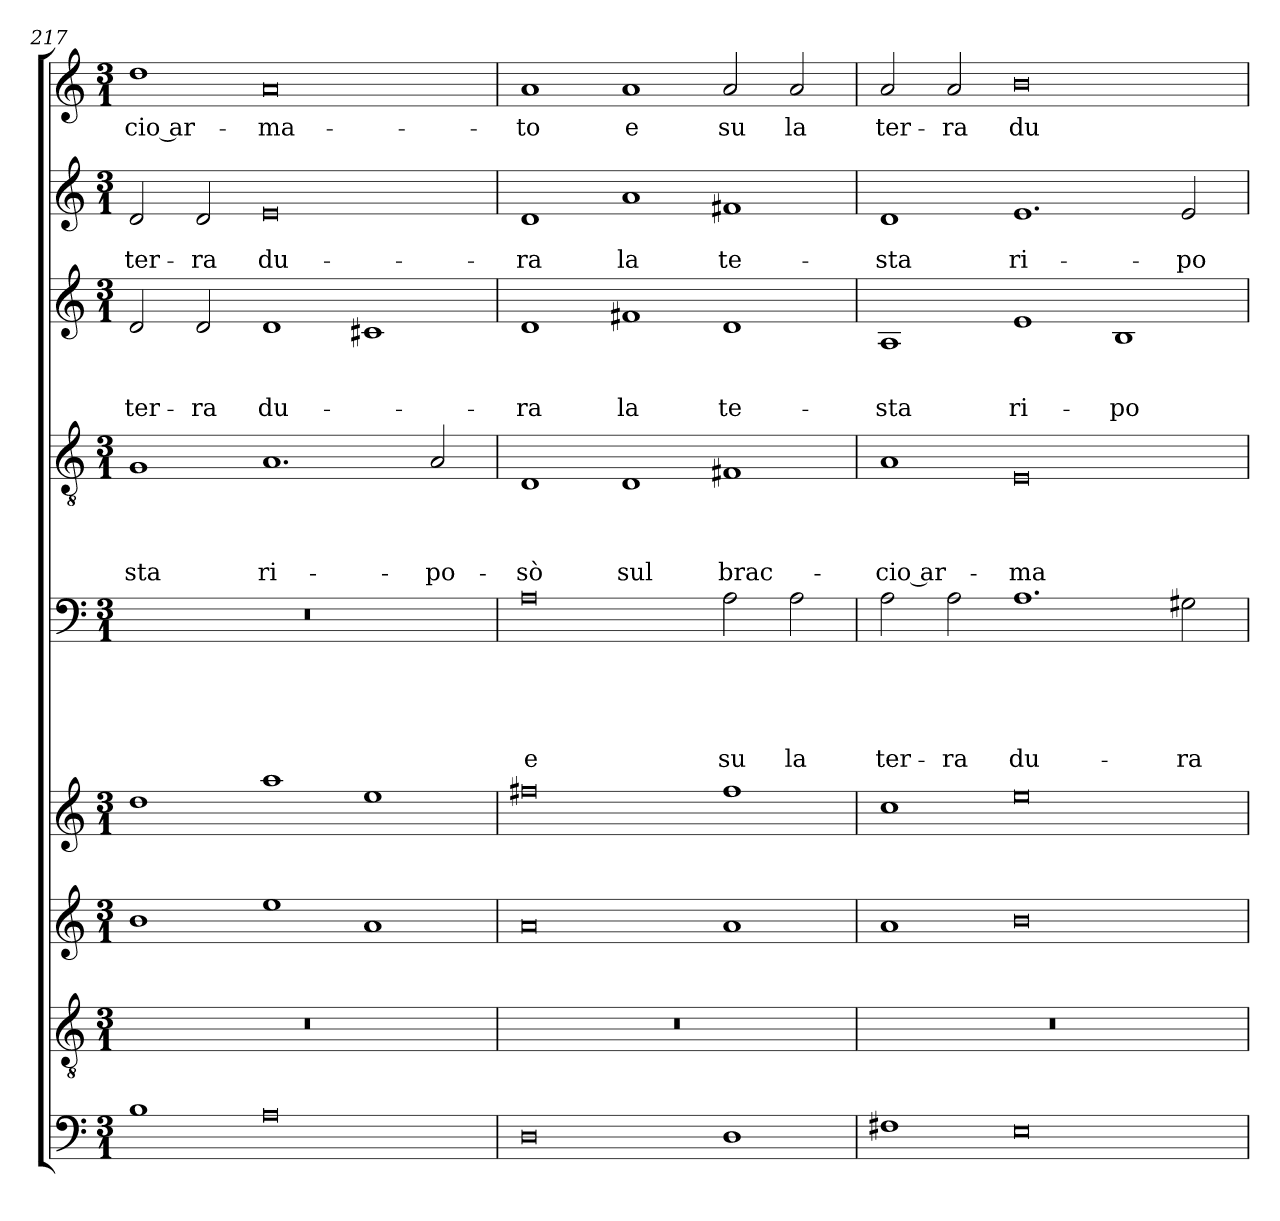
**kern	**kern	**kern	**kern	**kern	**text	**text	**text	**text	**text	**kern	**text	**text	**text	**text	**kern	**text	**text	**text	**kern	**text	**text	**kern	**text
*part9	*part8	*part7	*part6	*part5	*part5	*part5	*part5	*part5	*part5	*part4	*part4	*part4	*part4	*part4	*part3	*part3	*part3	*part3	*part2	*part2	*part2	*part1	*part1
*staff9	*staff8	*staff7	*staff6	*staff5	*staff5	*staff5	*staff5	*staff5	*staff5	*staff4	*staff4	*staff4	*staff4	*staff4	*staff3	*staff3	*staff3	*staff3	*staff2	*staff2	*staff2	*staff1	*staff1
!!LO:LB:g=z
*clefF4	*clefGv2	*clefG2	*clefG2	*clefF4	*	*	*	*	*	*clefGv2	*	*	*	*	*clefG2	*	*	*	*clefG2	*	*	*clefG2	*
*k[]	*k[]	*k[]	*k[]	*k[]	*	*	*	*	*	*k[]	*	*	*	*	*k[]	*	*	*	*k[]	*	*	*k[]	*
*C:	*C:	*C:	*C:	*C:	*	*	*	*	*	*C:	*	*	*	*	*C:	*	*	*	*C:	*	*	*C:	*
*M3/1	*M3/1	*M3/1	*M3/1	*M3/1	*	*	*	*	*	*M3/1	*	*	*	*	*M3/1	*	*	*	*M3/1	*	*	*M3/1	*
=217	=217	=217	=217	=217	=217	=217	=217	=217	=217	=217	=217	=217	=217	=217	=217	=217	=217	=217	=217	=217	=217	=217	=217
!	!	!	!	!	!	!	!	!	!	!	!	!	!	!LO:LY:b	!	!	!	!LO:LY:b	!	!	!LO:LY:b	!	!LO:LY:b
1B	0.r	1b	1dd	0.r	.	.	.	.	.	1G	.	.	.	-sta	2d/	.	.	ter-	2d/	.	ter-	1dd	-cio ar-
!	!	!	!	!	!	!	!	!	!	!	!	!	!	!	!	!	!	!LO:LY:b	!	!	!LO:LY:b	!	!
.	.	.	.	.	.	.	.	.	.	.	.	.	.	.	2d/	.	.	-ra	2d/	.	-ra	.	.
!	!	!	!	!	!	!	!	!	!	!	!	!	!	!LO:LY:b	!	!	!	!LO:LY:b	!	!	!LO:LY:b	!	!LO:LY:b
0A	.	1ee	1aa	.	.	.	.	.	.	1.A	.	.	.	ri-	1d	.	.	du-	0e	.	du-	0a	-ma-
.	.	1a	1ee	.	.	.	.	.	.	.	.	.	.	.	1c#X	.	.	.	.	.	.	.	.
!	!	!	!	!	!	!	!	!	!	!	!	!	!	!LO:LY:b	!	!	!	!	!	!	!	!	!
.	.	.	.	.	.	.	.	.	.	2A/	.	.	.	-po-	.	.	.	.	.	.	.	.	.
=218	=218	=218	=218	=218	=218	=218	=218	=218	=218	=218	=218	=218	=218	=218	=218	=218	=218	=218	=218	=218	=218	=218	=218
!	!	!	!	!	!	!	!	!	!LO:LY:b	!	!	!	!	!LO:LY:b	!	!	!	!LO:LY:b	!	!	!LO:LY:b	!	!LO:LY:b
0D	0.r	0a	0ff#X	0A	.	.	.	.	e	1D	.	.	.	-sò	1d	.	.	-ra	1d	.	-ra	1a	-to
!	!	!	!	!	!	!	!	!	!	!	!	!	!	!LO:LY:b	!	!	!	!LO:LY:b	!	!	!LO:LY:b	!	!LO:LY:b
.	.	.	.	.	.	.	.	.	.	1D	.	.	.	sul	1f#X	.	.	la	1a	.	la	1a	e
!	!	!	!	!	!	!	!	!	!LO:LY:b	!	!	!	!	!LO:LY:b	!	!	!	!LO:LY:b	!	!	!LO:LY:b	!	!LO:LY:b
1D	.	1a	1ff#	2A\	.	.	.	.	su	1F#X	.	.	.	brac-	1d	.	.	te-	1f#X	.	te-	2a/	su
!	!	!	!	!	!	!	!	!	!LO:LY:b	!	!	!	!	!	!	!	!	!	!	!	!	!	!LO:LY:b
.	.	.	.	2A\	.	.	.	.	la	.	.	.	.	.	.	.	.	.	.	.	.	2a/	la
=219	=219	=219	=219	=219	=219	=219	=219	=219	=219	=219	=219	=219	=219	=219	=219	=219	=219	=219	=219	=219	=219	=219	=219
!	!	!	!	!	!	!	!	!	!LO:LY:b	!	!	!	!	!LO:LY:b	!	!	!	!LO:LY:b	!	!	!LO:LY:b	!	!LO:LY:b
1F#X	0.r	1a	1cc	2A\	.	.	.	.	ter-	1A	.	.	.	-cio ar-	1A	.	.	-sta	1d	.	-sta	2a/	ter-
!	!	!	!	!	!	!	!	!	!LO:LY:b	!	!	!	!	!	!	!	!	!	!	!	!	!	!LO:LY:b
.	.	.	.	2A\	.	.	.	.	-ra	.	.	.	.	.	.	.	.	.	.	.	.	2a/	-ra
!	!	!	!	!	!	!	!	!	!LO:LY:b	!	!	!	!	!LO:LY:b	!	!	!	!LO:LY:b	!	!	!LO:LY:b	!	!LO:LY:b
0E	.	0b	0ee	1.A	.	.	.	.	du-	0E	.	.	.	-ma-	1e	.	.	ri-	1.e	.	ri-	0b	du-
!	!	!	!	!	!	!	!	!	!	!	!	!	!	!	!	!	!	!LO:LY:b	!	!	!	!	!
.	.	.	.	.	.	.	.	.	.	.	.	.	.	.	1B	.	.	-po-	.	.	.	.	.
!	!	!	!	!	!	!	!	!	!LO:LY:b	!	!	!	!	!	!	!	!	!	!	!	!LO:LY:b	!	!
.	.	.	.	2G#X\	.	.	.	.	-ra	.	.	.	.	.	.	.	.	.	2e/	.	-po-	.	.
=	=	=	=	=	=	=	=	=	=	=	=	=	=	=	=	=	=	=	=	=	=	=	=
*-	*-	*-	*-	*-	*-	*-	*-	*-	*-	*-	*-	*-	*-	*-	*-	*-	*-	*-	*-	*-	*-	*-	*-
